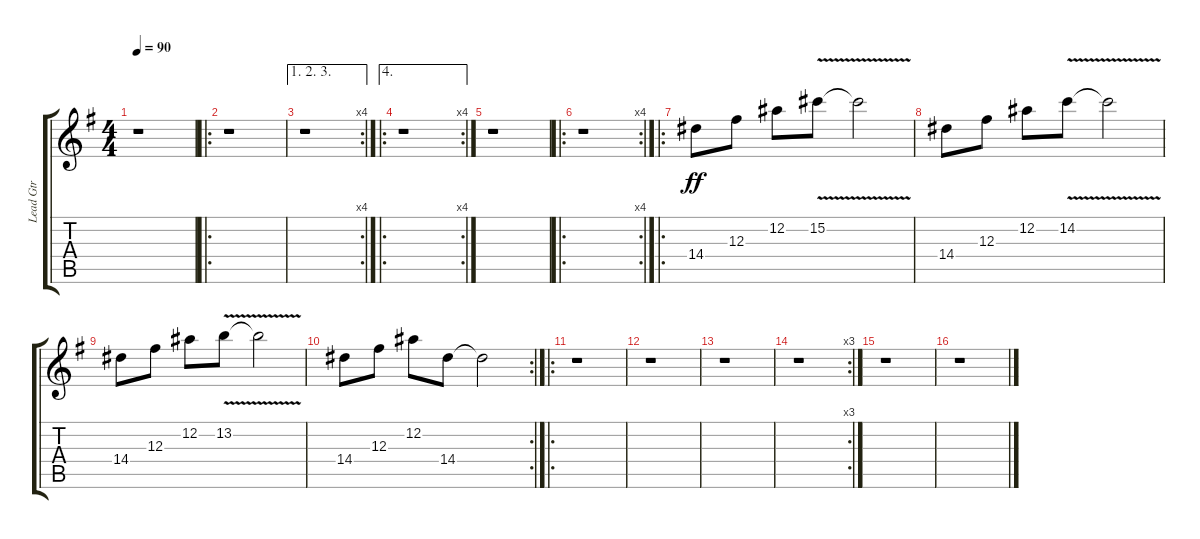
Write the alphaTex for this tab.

\track ("Lead Gtr" "Lead Gtr") {instrument distortionguitar}
\staff {score tabs}
\tuning (Eb4 Bb3 Gb3 Db3 Ab2 Eb2) {hide}
\ts (4 4)
\tempo 90
\clef g2
\ks g
r.1{dy ff} |
\ro
r.1 |
\ae (1 2 3)
\rc 4
r.1 |
\ae 4
\ro
\rc 4
r.1 |
r.1 |
\ro
\rc 4
r.1 |
\ro
14.4.8 12.3.8 12.2.8 15.2{v}.8 15.2{v t}.2 |
14.4.8 12.3.8 12.2.8 14.2{v}.8 14.2{v t}.2 |
14.4.8 12.3.8 12.2.8 13.2{v}.8 13.2{v t}.2 |
\rc 2
14.4.8 12.3.8 12.2.8 14.4.8 14.4{t}.2 |
\ro
r.1 |
r.1 |
r.1 |
\rc 3
r.1 |
r.1 |
r.1
